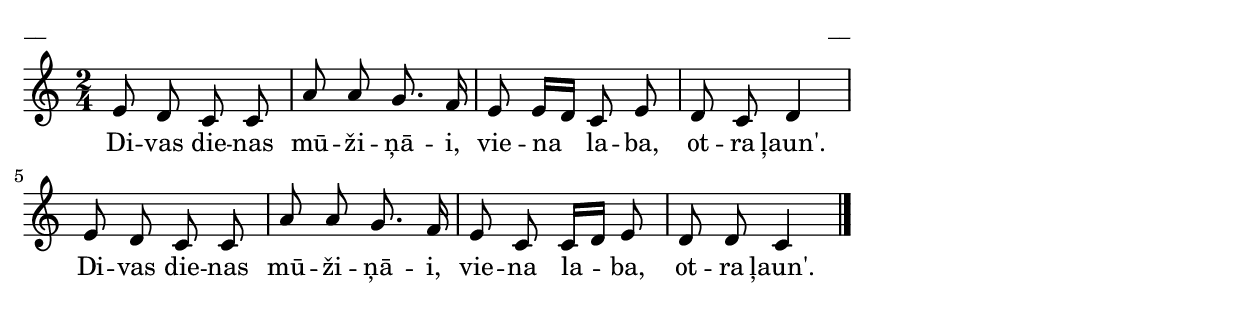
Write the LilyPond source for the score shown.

\version "2.13.16"
%\header {
%    title = "Divas dienas mūžiņā"
%}
% F/g "Laiva", rokraksts - laivas_pasakums.pdf, p.3
\paper {
line-width = 14\cm
left-margin = 0.4\cm
between-system-padding = 0.1\cm
between-system-space = 0.1\cm
}
\layout {
indent = #0
ragged-last = ##f
}


voiceA = \relative c' {
\time 2/4
\clef "treble"
\key c \major
\time 2/4
e8 d c c | a'8 a g8. f16 | e8 e16[ d] c8 e | d8 c d4 | 
e8 d c c | a'8 a g8. f16 | e8 c c16[ d] e8 | d8 d c4
\bar "|."
} 


lyricA = \lyricmode {
Di -- vas die -- nas mū -- ži -- ņā -- i, 
vie -- na la -- ba, ot -- ra ļaun'. 
Di -- vas die -- nas mū -- ži -- ņā -- i, 
vie -- na la -- ba, ot -- ra ļaun'.  
} 



fullScore = <<
\new Staff {
<<
\new Voice = "voiceA" { \oneVoice \autoBeamOff \voiceA }
\lyricsto "voiceA" \new Lyrics \lyricA
>>
}
>>

\score {
\fullScore
\header { piece = "__" opus = "__" }
}
\markup { \with-color #(x11-color 'white) \sans \smaller "__" }
\score {
\unfoldRepeats
\fullScore
\midi {
\context { \Staff \remove "Staff_performer" }
\context { \Voice \consists "Staff_performer" }
}
}


